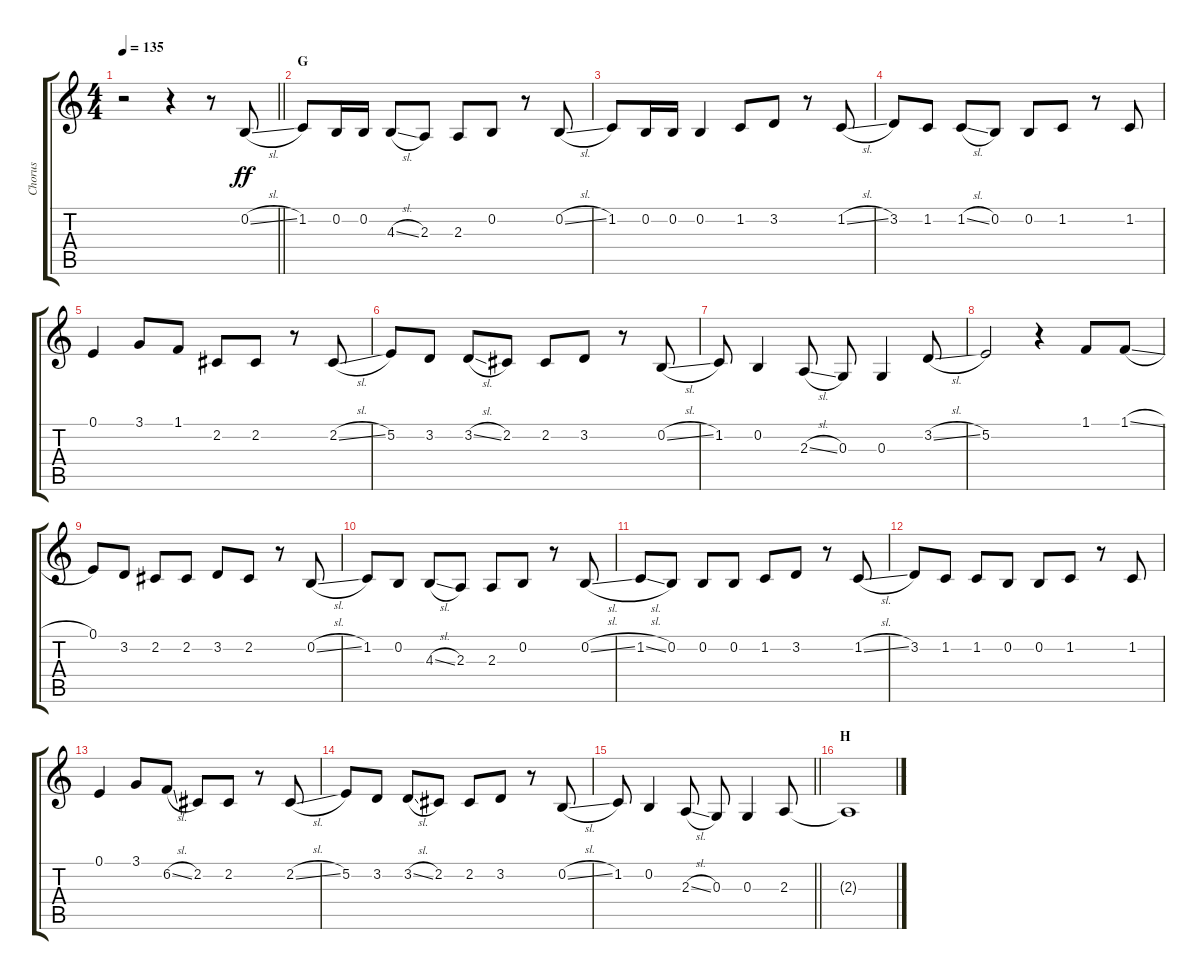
\track ("Chorus" "Chorus") {instrument voiceoohs}
\staff {score tabs}
\tuning (E4 B3 G3 D3 A2 E2) {hide}
\ts (4 4)
\tempo 135
\clef g2
\barLineRight lightlight
\ks c
r.2{dy ff} r.4 r.8 0.2{sl}.8 |
\section ("" "G")
1.2.8 0.2.16 0.2.16 4.3{sl}.8 2.3.8 2.3.8 0.2.8 r.8 0.2{sl}.8 |
1.2.8 0.2.16 0.2.16 0.2.4 1.2.8 3.2.8 r.8 1.2{sl}.8 |
3.2.8 1.2.8 1.2{sl}.8 0.2.8 0.2.8 1.2.8 r.8 1.2.8 |
0.1.4 3.1.8 1.1.8 2.2.8 2.2.8 r.8 2.2{sl}.8 |
5.2.8 3.2.8 3.2{sl}.8 2.2.8 2.2.8 3.2.8 r.8 0.2{sl}.8 |
1.2.8 0.2.4 2.3{sl}.8 0.3.8 0.3.4 3.2{sl}.8 |
5.2.2 r.4 1.1.8 1.1{sl}.8 |
0.1.8 3.2.8 2.2.8 2.2.8 3.2.8 2.2.8 r.8 0.2{sl}.8 |
1.2.8 0.2.8 4.3{sl}.8 2.3.8 2.3.8 0.2.8 r.8 0.2{sl}.8 |
1.2{sl}.8 0.2.8 0.2.8 0.2.8 1.2.8 3.2.8 r.8 1.2{sl}.8 |
3.2.8 1.2.8 1.2.8 0.2.8 0.2.8 1.2.8 r.8 1.2.8 |
0.1.4 3.1.8 6.2{sl}.8 2.2.8 2.2.8 r.8 2.2{sl}.8 |
5.2.8 3.2.8 3.2{sl}.8 2.2.8 2.2.8 3.2.8 r.8 0.2{sl}.8 |
\barLineRight lightlight
1.2.8 0.2.4 2.3{sl}.8 0.3.8 0.3.4 2.3.8 |
\section ("" "H")
2.3{t}.1
